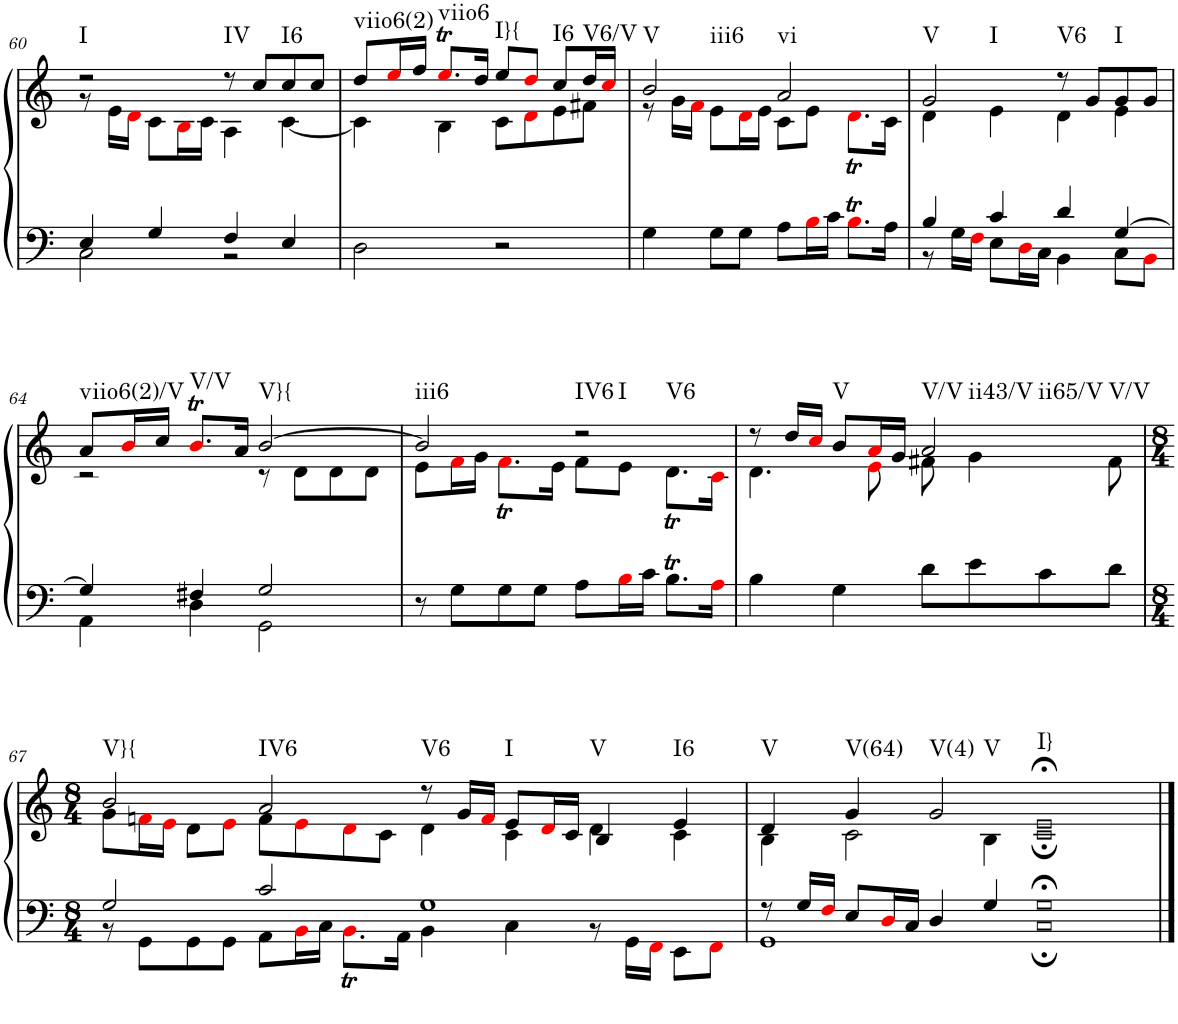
**kern	**kern	**harte
*part1	*part1	*part1
*staff2	*staff1	*
*I"Organ	*	*
*I'Org.	*	*
!!LO:PB:g=z
*clefF4	*clefG2	*
*k[]	*k[]	*
*M4/4	*M4/4	*
=60	=60	=60
*^	*^	*
!	!	!	!	!LO:H:kt=I
4E/	2C\	2r	8r	N
.	.	.	16e\LL	.
.	.	.	16di\JJ	.
4G/	.	.	8c\L	.
.	.	.	16Bi\L	.
.	.	.	16c\JJ	.
!	!	!	!	!LO:H:kt=IV
4F/	2r	8r	4A\	N
.	.	8cc/L	.	.
!	!	!	!	!LO:H:kt=I6
4E/	.	8cc/	[4c\	N
.	.	8cc/J	.	.
*v	*v	*	*	*
=61	=61	=61	=61
!	!	!	!LO:H:kt=viio6(2)
2D\	8dd/L	4c\]	N
.	16eei/L	.	.
.	16ff/JJ	.	.
!	!	!	!LO:H:kt=viio6
.	8.eeti/L	4B\	N
.	16dd/Jk	.	.
!	!	!	!LO:H:kt=I}{
2r	8ee/L	8c\L	N
.	8ddi/J	8di\	.
!	!	!	!LO:H:kt=I6
.	8cc/L	8e\	N
!	!	!	!LO:H:kt=V6/V
.	16dd/L	8f#X\J	N
.	16cci/JJ	.	.
=62	=62	=62	=62
!	!	!	!LO:H:n=1:kt=V
!	!	!	!LO:H:n=2:kt=iii6
4G\	2b/	8r	N N
.	.	16g\LL	.
.	.	16fi\JJ	.
8G\L	.	8e\L	.
8G\J	.	16di\L	.
.	.	16e\JJ	.
!	!	!	!LO:H:kt=vi
8A\L	2a/	8c\L	N
16Bi\L	.	8e\J	.
16c\JJ	.	.	.
8.Bti\L	.	8.dTi\L	.
16A\Jk	.	16c\Jk	.
=63	=63	=63	=63
*^	*	*	*
!	!	!	!	!LO:H:n=1:kt=V
!	!	!	!	!LO:H:n=2:kt=I
4B/	8r	2g/	4d\	N N
.	16G\LL	.	.	.
.	16Fi\JJ	.	.	.
4c/	8E\L	.	4e\	.
.	16Di\L	.	.	.
.	16C\JJ	.	.	.
!	!	!	!	!LO:H:kt=V6
4d/	4BB\	8r	4d\	N
.	.	8g/L	.	.
!	!	!	!	!LO:H:kt=I
[4G/	8C\L	8g/	4e\	N
.	8BBi\J	8g/J	.	.
!!LO:LB:g=z	!!
=64	=64	=64	=64	=64
!	!	!	!	!LO:H:kt=viio6(2)/V
4G/]	4AA\	8a/L	2r	N
.	.	16bi/L	.	.
.	.	16cc/JJ	.	.
!	!	!	!	!LO:H:kt=V/V
4F#X/	4D\	8.bti/L	.	N
.	.	16a/Jk	.	.
!	!	!	!	!LO:H:kt=V}{
2G/	2GG\	[2b/	8r	N
.	.	.	8d\L	.
.	.	.	8d\	.
.	.	.	8d\J	.
*v	*v	*	*	*
=65	=65	=65	=65
!	!	!	!LO:H:kt=iii6
8r	2b/]	8e\L	N
8G\L	.	16fi\L	.
.	.	16g\JJ	.
8G\	.	8.fTi\L	.
8G\J	.	.	.
.	.	16e\Jk	.
!	!	!	!LO:H:n=1:kt=IV6
!	!	!	!LO:H:n=2:kt=I
!	!	!	!LO:H:n=3:kt=V6
8A\L	2r	8f\L	N N N
16Bi\L	.	8e\J	.
16c\JJ	.	.	.
8.Bt\L	.	8.dT\L	.
16Ai\Jk	.	16ci\Jk	.
=66	=66	=66	=66
4B\	8r	4.d\	.
.	16dd/LL	.	.
.	16cci/JJ	.	.
!	!	!	!LO:H:kt=V
4G\	8b/L	.	N
.	16ai/L	8ei\	.
.	16g/JJ	.	.
!	!	!	!LO:H:n=1:kt=V/V
!	!	!	!LO:H:n=2:kt=ii43/V
!	!	!	!LO:H:n=3:kt=ii65/V
!	!	!	!LO:H:n=4:kt=V/V
8d\L	2a/	8f#X\	N N N N
8e\	.	4g\	.
8c\	.	.	.
8d\J	.	8f#\	.
!!LO:LB:g=z	!!
=67	=67	=67	=67
*M8/4	*M8/4	*	*
*^	*	*	*
!	!	!	!	!LO:H:kt=V}{
2G/	8r	2b/	8g\L	N
.	8GG\L	.	16fni\L	.
.	.	.	16ei\JJ	.
.	8GG\	.	8d\L	.
.	8GG\J	.	8ei\J	.
!	!	!	!	!LO:H:kt=IV6
2c/	8AA\L	2a/	8f\L	N
.	16BBi\L	.	8ei\	.
.	16C\JJ	.	.	.
.	8.BBti\L	.	8di\	.
.	.	.	8c\J	.
.	16AA\Jk	.	.	.
!	!	!	!	!LO:H:kt=V6
1G	4BB\	8r	4d\	N
.	.	16g/LL	.	.
.	.	16fi/JJ	.	.
!	!	!	!	!LO:H:kt=I
.	4C\	8e/L	4c\	N
.	.	16di/L	.	.
.	.	16c/JJ	.	.
!	!	!	!	!LO:H:kt=V
.	8r	4B/	4d\	N
.	16GG\LL	.	.	.
.	16FFi\JJ	.	.	.
!	!	!	!	!LO:H:kt=I6
.	8EE\L	4e/	4c\	N
.	8FFi\J	.	.	.
=68	=68	=68	=68	=68
!	!	!	!	!LO:H:kt=V
8r	1GG	4d/	4B\	N
16G/LL	.	.	.	.
16Fi/JJ	.	.	.	.
!	!	!	!	!LO:H:kt=V(64)
8E/L	.	4g/	2c\	N
16Di/L	.	.	.	.
16C/JJ	.	.	.	.
!	!	!	!	!LO:H:n=1:kt=V(4)
!	!	!	!	!LO:H:n=2:kt=V
4D/	.	2g/	.	N N
4G/	.	.	4B\	.
!	!	!	!	!LO:H:kt=I}
1G;<	1C;	1e;<	1c;	N
*v	*v	*	*	*
*	*v	*v	*
==	==	==
*-	*-	*-
